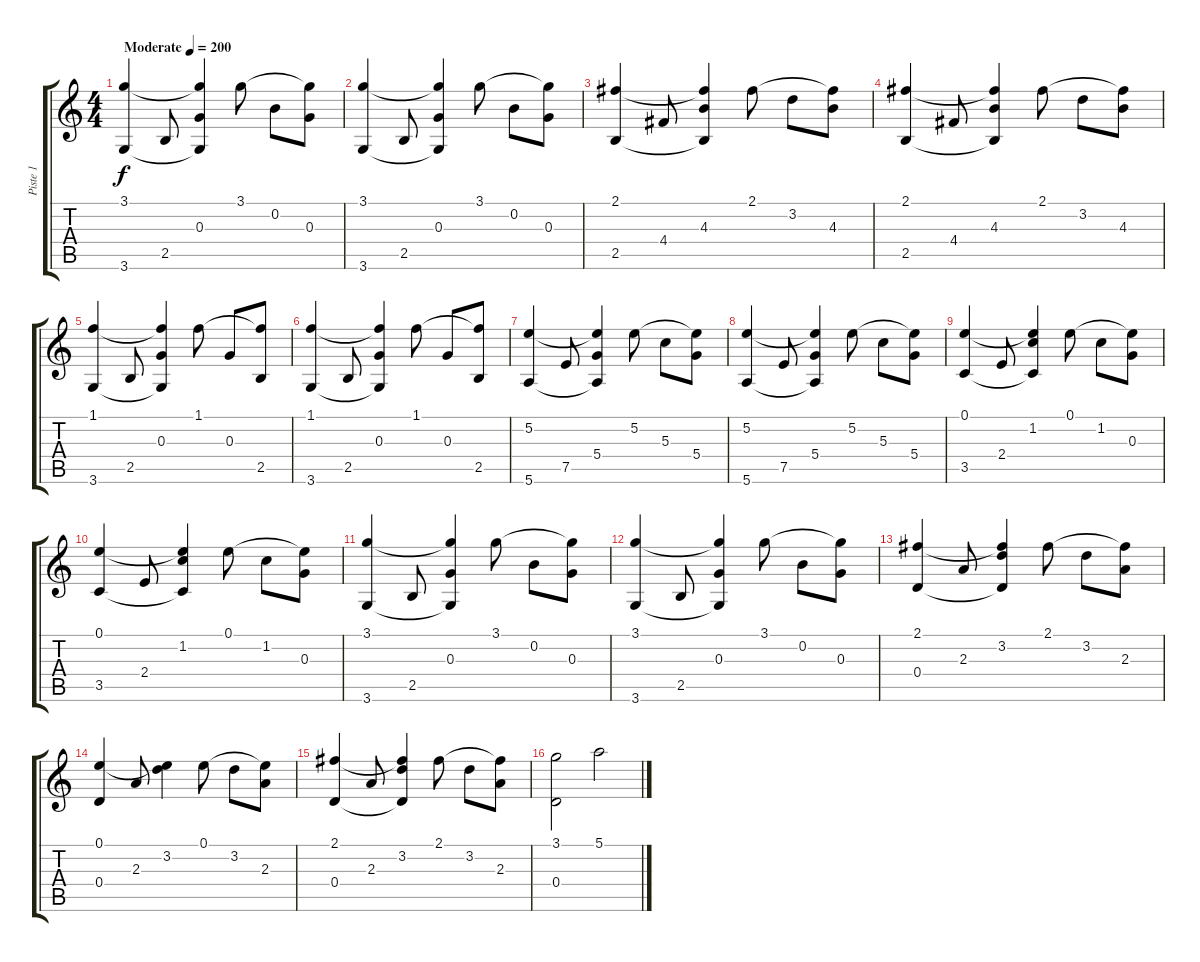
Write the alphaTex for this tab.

\track ("Piste 1" "Piste 1") {instrument acousticguitarsteel}
\staff {score tabs}
\tuning (E4 B3 G3 D3 A2 E2) {hide}
\ts (4 4)
\tempo (200 "Moderate")
\clef g2
\ks c
(3.1 3.6).4{dy f instrument acousticguitarsteel} 2.5.8 (3.1{t} 0.3 3.6{t}).4 3.1.8 0.2.8 (3.1{t} 0.3).8 |
(3.1 3.6).4 2.5.8 (3.1{t} 0.3 3.6{t}).4 3.1.8 0.2.8 (3.1{t} 0.3).8 |
(2.1 2.5).4 4.4.8 (2.1{t} 4.3 2.5{t}).4 2.1.8 3.2.8 (2.1{t} 4.3).8 |
(2.1 2.5).4 4.4.8 (2.1{t} 4.3 2.5{t}).4 2.1.8 3.2.8 (2.1{t} 4.3).8 |
(1.1 3.6).4 2.5.8 (1.1{t} 0.3 3.6{t}).4 1.1.8 0.3.8 (1.1{t} 2.5).8 |
(1.1 3.6).4 2.5.8 (1.1{t} 0.3 3.6{t}).4 1.1.8 0.3.8 (1.1{t} 2.5).8 |
(5.2 5.6).4 7.5.8 (5.2{t} 5.4 5.6{t}).4 5.2.8 5.3.8 (5.2{t} 5.4).8 |
(5.2 5.6).4 7.5.8 (5.2{t} 5.4 5.6{t}).4 5.2.8 5.3.8 (5.2{t} 5.4).8 |
(0.1 3.5).4 2.4.8 (0.1{t} 1.2 3.5{t}).4 0.1.8 1.2.8 (0.1{t} 0.3).8 |
(0.1 3.5).4 2.4.8 (0.1{t} 1.2 3.5{t}).4 0.1.8 1.2.8 (0.1{t} 0.3).8 |
(3.1 3.6).4 2.5.8 (3.1{t} 0.3 3.6{t}).4 3.1.8 0.2.8 (3.1{t} 0.3).8 |
(3.1 3.6).4 2.5.8 (3.1{t} 0.3 3.6{t}).4 3.1.8 0.2.8 (3.1{t} 0.3).8 |
(2.1 0.4).4 2.3.8 (2.1{t} 3.2 0.4{t}).4 2.1.8 3.2.8 (2.1{t} 2.3).8 |
(0.1 0.4).4 2.3.8 (0.1{t} 3.2).4 0.1.8 3.2.8 (0.1{t} 2.3).8 |
(2.1 0.4).4 2.3.8 (2.1{t} 3.2 0.4{t}).4 2.1.8 3.2.8 (2.1{t} 2.3).8 |
(3.1 0.4).2 5.1.2
